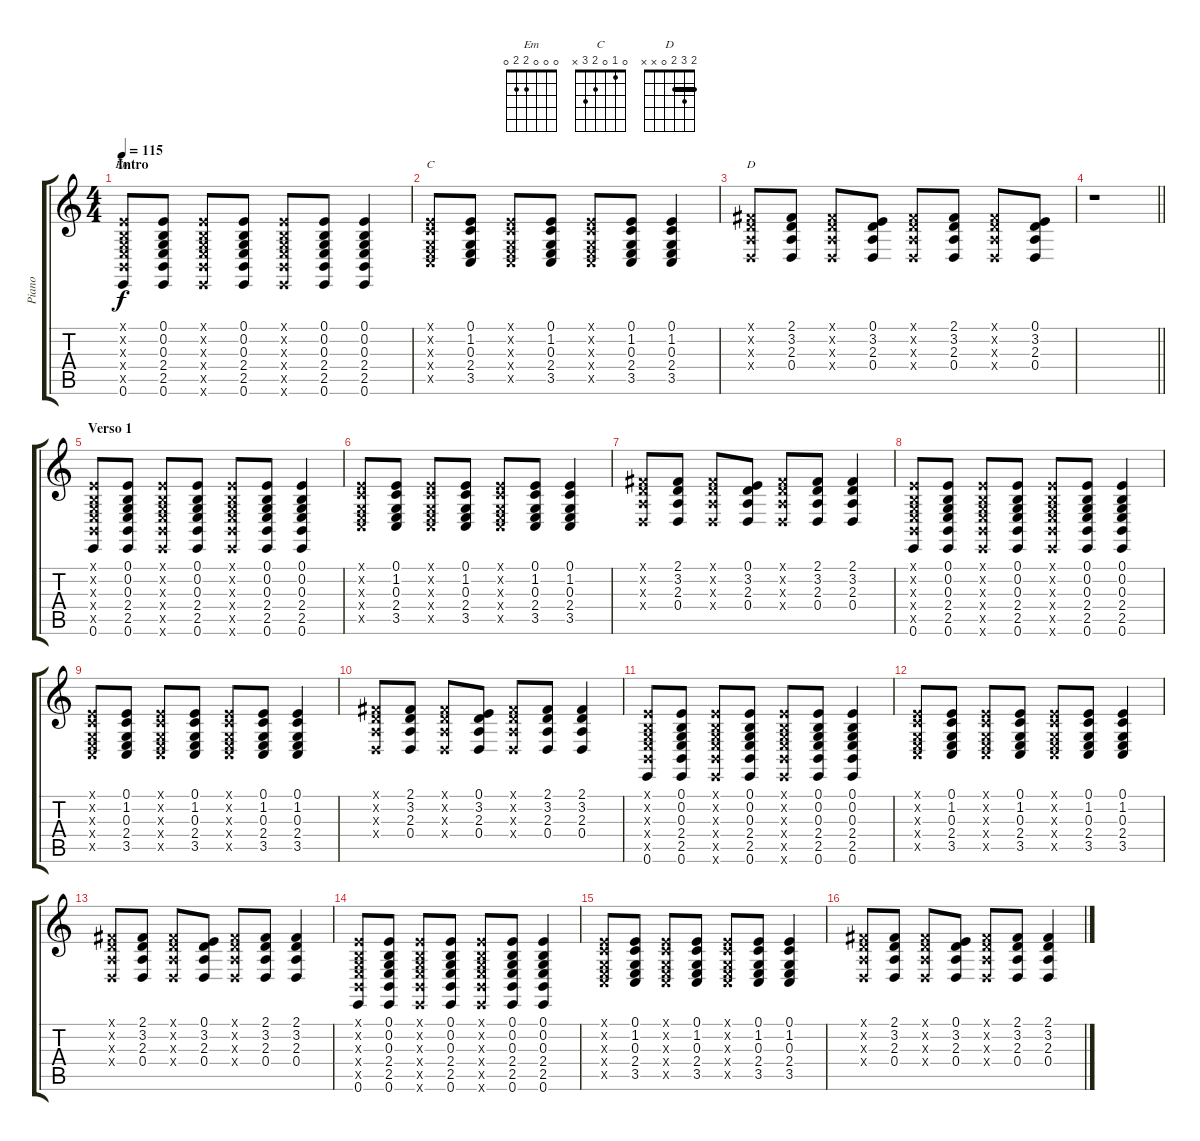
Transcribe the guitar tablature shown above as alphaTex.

\track ("Piano" "Piano") {instrument honkytonkpiano}
\staff {score tabs}
\tuning (E4 B3 G3 D3 A2 E2) {hide}
\chord ("Em" 0 0 0 2 2 0)
\chord ("C" 0 1 0 2 3 x)
\chord ("D" 2 3 2 0 x x) {barre 2}
\ts (4 4)
\section ("" "Intro")
\tempo 115
\clef g2
\ks c
(0.1{x} 0.2{x} 0.3{x} 2.4{x} 2.5{x} 0.6).8{ch "Em" dy f instrument honkytonkpiano} (0.1 0.2 0.3 2.4 2.5 0.6).8 (0.1{x} 0.2{x} 0.3{x} 2.4{x} 2.5{x} 0.6{x}).8 (0.1 0.2 0.3 2.4 2.5 0.6).8 (0.1{x} 0.2{x} 0.3{x} 2.4{x} 2.5{x} 0.6{x}).8 (0.1 0.2 0.3 2.4 2.5 0.6).8 (0.1 0.2 0.3 2.4 2.5 0.6).4 |
(0.1{x} 1.2{x} 0.3{x} 2.4{x} 3.5{x}).8{ch "C"} (0.1 1.2 0.3 2.4 3.5).8 (0.1{x} 1.2{x} 0.3{x} 2.4{x} 3.5{x}).8 (0.1 1.2 0.3 2.4 3.5).8 (0.1{x} 1.2{x} 0.3{x} 2.4{x} 3.5{x}).8 (0.1 1.2 0.3 2.4 3.5).8 (0.1 1.2 0.3 2.4 3.5).4 |
(2.1{x} 3.2{x} 2.3{x} 0.4{x}).8{ch "D"} (2.1 3.2 2.3 0.4).8 (2.1{x} 3.2{x} 2.3{x} 0.4{x}).8 (0.1 3.2 2.3 0.4).8 (2.1{x} 3.2{x} 2.3{x} 0.4{x}).8 (2.1 3.2 2.3 0.4).8 (2.1{x} 3.2{x} 2.3{x} 0.4{x}).8 (0.1 3.2 2.3 0.4).8 |
\barLineRight lightlight
r.1 |
\section ("" "Verso 1")
(0.1{x} 0.2{x} 0.3{x} 2.4{x} 2.5{x} 0.6).8 (0.1 0.2 0.3 2.4 2.5 0.6).8 (0.1{x} 0.2{x} 0.3{x} 2.4{x} 2.5{x} 0.6{x}).8 (0.1 0.2 0.3 2.4 2.5 0.6).8 (0.1{x} 0.2{x} 0.3{x} 2.4{x} 2.5{x} 0.6{x}).8 (0.1 0.2 0.3 2.4 2.5 0.6).8 (0.1 0.2 0.3 2.4 2.5 0.6).4 |
(0.1{x} 1.2{x} 0.3{x} 2.4{x} 3.5{x}).8 (0.1 1.2 0.3 2.4 3.5).8 (0.1{x} 1.2{x} 0.3{x} 2.4{x} 3.5{x}).8 (0.1 1.2 0.3 2.4 3.5).8 (0.1{x} 1.2{x} 0.3{x} 2.4{x} 3.5{x}).8 (0.1 1.2 0.3 2.4 3.5).8 (0.1 1.2 0.3 2.4 3.5).4 |
(2.1{x} 3.2{x} 2.3{x} 0.4{x}).8 (2.1 3.2 2.3 0.4).8 (2.1{x} 3.2{x} 2.3{x} 0.4{x}).8 (0.1 3.2 2.3 0.4).8 (2.1{x} 3.2{x} 2.3{x} 0.4{x}).8 (2.1 3.2 2.3 0.4).8 (2.1 3.2 2.3 0.4).4 |
(0.1{x} 0.2{x} 0.3{x} 2.4{x} 2.5{x} 0.6).8 (0.1 0.2 0.3 2.4 2.5 0.6).8 (0.1{x} 0.2{x} 0.3{x} 2.4{x} 2.5{x} 0.6{x}).8 (0.1 0.2 0.3 2.4 2.5 0.6).8 (0.1{x} 0.2{x} 0.3{x} 2.4{x} 2.5{x} 0.6{x}).8 (0.1 0.2 0.3 2.4 2.5 0.6).8 (0.1 0.2 0.3 2.4 2.5 0.6).4 |
(0.1{x} 1.2{x} 0.3{x} 2.4{x} 3.5{x}).8 (0.1 1.2 0.3 2.4 3.5).8 (0.1{x} 1.2{x} 0.3{x} 2.4{x} 3.5{x}).8 (0.1 1.2 0.3 2.4 3.5).8 (0.1{x} 1.2{x} 0.3{x} 2.4{x} 3.5{x}).8 (0.1 1.2 0.3 2.4 3.5).8 (0.1 1.2 0.3 2.4 3.5).4 |
(2.1{x} 3.2{x} 2.3{x} 0.4{x}).8 (2.1 3.2 2.3 0.4).8 (2.1{x} 3.2{x} 2.3{x} 0.4{x}).8 (0.1 3.2 2.3 0.4).8 (2.1{x} 3.2{x} 2.3{x} 0.4{x}).8 (2.1 3.2 2.3 0.4).8 (2.1 3.2 2.3 0.4).4 |
(0.1{x} 0.2{x} 0.3{x} 2.4{x} 2.5{x} 0.6).8 (0.1 0.2 0.3 2.4 2.5 0.6).8 (0.1{x} 0.2{x} 0.3{x} 2.4{x} 2.5{x} 0.6{x}).8 (0.1 0.2 0.3 2.4 2.5 0.6).8 (0.1{x} 0.2{x} 0.3{x} 2.4{x} 2.5{x} 0.6{x}).8 (0.1 0.2 0.3 2.4 2.5 0.6).8 (0.1 0.2 0.3 2.4 2.5 0.6).4 |
(0.1{x} 1.2{x} 0.3{x} 2.4{x} 3.5{x}).8 (0.1 1.2 0.3 2.4 3.5).8 (0.1{x} 1.2{x} 0.3{x} 2.4{x} 3.5{x}).8 (0.1 1.2 0.3 2.4 3.5).8 (0.1{x} 1.2{x} 0.3{x} 2.4{x} 3.5{x}).8 (0.1 1.2 0.3 2.4 3.5).8 (0.1 1.2 0.3 2.4 3.5).4 |
(2.1{x} 3.2{x} 2.3{x} 0.4{x}).8 (2.1 3.2 2.3 0.4).8 (2.1{x} 3.2{x} 2.3{x} 0.4{x}).8 (0.1 3.2 2.3 0.4).8 (2.1{x} 3.2{x} 2.3{x} 0.4{x}).8 (2.1 3.2 2.3 0.4).8 (2.1 3.2 2.3 0.4).4 |
(0.1{x} 0.2{x} 0.3{x} 2.4{x} 2.5{x} 0.6).8 (0.1 0.2 0.3 2.4 2.5 0.6).8 (0.1{x} 0.2{x} 0.3{x} 2.4{x} 2.5{x} 0.6{x}).8 (0.1 0.2 0.3 2.4 2.5 0.6).8 (0.1{x} 0.2{x} 0.3{x} 2.4{x} 2.5{x} 0.6{x}).8 (0.1 0.2 0.3 2.4 2.5 0.6).8 (0.1 0.2 0.3 2.4 2.5 0.6).4 |
(0.1{x} 1.2{x} 0.3{x} 2.4{x} 3.5{x}).8 (0.1 1.2 0.3 2.4 3.5).8 (0.1{x} 1.2{x} 0.3{x} 2.4{x} 3.5{x}).8 (0.1 1.2 0.3 2.4 3.5).8 (0.1{x} 1.2{x} 0.3{x} 2.4{x} 3.5{x}).8 (0.1 1.2 0.3 2.4 3.5).8 (0.1 1.2 0.3 2.4 3.5).4 |
(2.1{x} 3.2{x} 2.3{x} 0.4{x}).8 (2.1 3.2 2.3 0.4).8 (2.1{x} 3.2{x} 2.3{x} 0.4{x}).8 (0.1 3.2 2.3 0.4).8 (2.1{x} 3.2{x} 2.3{x} 0.4{x}).8 (2.1 3.2 2.3 0.4).8 (2.1 3.2 2.3 0.4).4
